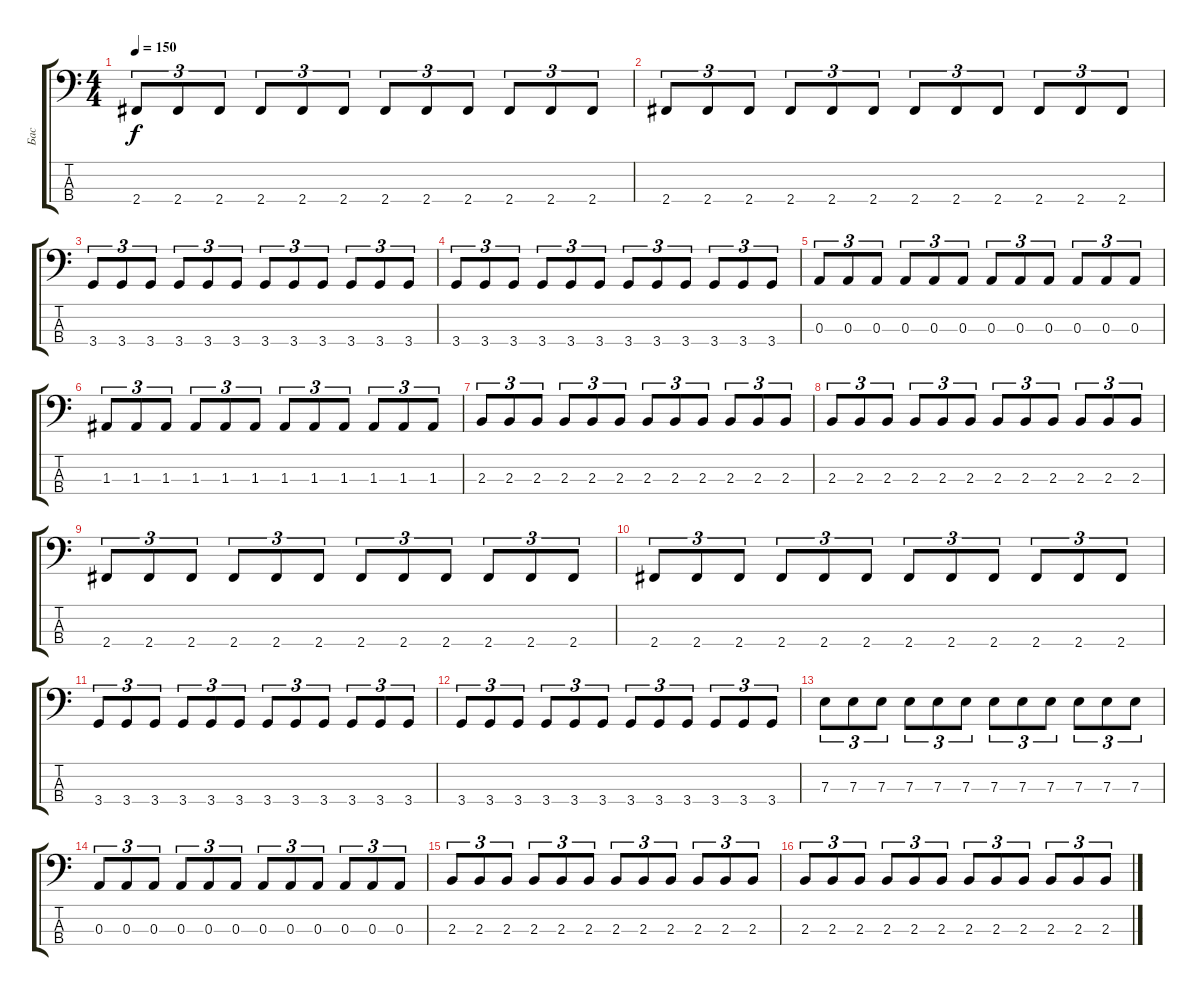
\track ("Бас" "Бас") {instrument electricbassfinger}
\staff {score tabs}
\tuning (G2 D2 A1 E1) {hide}
\ts (4 4)
\tempo 150
\clef f4
\ks c
2.4.8{tu (3 2) dy f} 2.4.8{tu (3 2)} 2.4.8{tu (3 2)} 2.4.8{tu (3 2)} 2.4.8{tu (3 2)} 2.4.8{tu (3 2)} 2.4.8{tu (3 2)} 2.4.8{tu (3 2)} 2.4.8{tu (3 2)} 2.4.8{tu (3 2)} 2.4.8{tu (3 2)} 2.4.8{tu (3 2)} |
2.4.8{tu (3 2)} 2.4.8{tu (3 2)} 2.4.8{tu (3 2)} 2.4.8{tu (3 2)} 2.4.8{tu (3 2)} 2.4.8{tu (3 2)} 2.4.8{tu (3 2)} 2.4.8{tu (3 2)} 2.4.8{tu (3 2)} 2.4.8{tu (3 2)} 2.4.8{tu (3 2)} 2.4.8{tu (3 2)} |
3.4.8{tu (3 2)} 3.4.8{tu (3 2)} 3.4.8{tu (3 2)} 3.4.8{tu (3 2)} 3.4.8{tu (3 2)} 3.4.8{tu (3 2)} 3.4.8{tu (3 2)} 3.4.8{tu (3 2)} 3.4.8{tu (3 2)} 3.4.8{tu (3 2)} 3.4.8{tu (3 2)} 3.4.8{tu (3 2)} |
3.4.8{tu (3 2)} 3.4.8{tu (3 2)} 3.4.8{tu (3 2)} 3.4.8{tu (3 2)} 3.4.8{tu (3 2)} 3.4.8{tu (3 2)} 3.4.8{tu (3 2)} 3.4.8{tu (3 2)} 3.4.8{tu (3 2)} 3.4.8{tu (3 2)} 3.4.8{tu (3 2)} 3.4.8{tu (3 2)} |
0.3.8{tu (3 2)} 0.3.8{tu (3 2)} 0.3.8{tu (3 2)} 0.3.8{tu (3 2)} 0.3.8{tu (3 2)} 0.3.8{tu (3 2)} 0.3.8{tu (3 2)} 0.3.8{tu (3 2)} 0.3.8{tu (3 2)} 0.3.8{tu (3 2)} 0.3.8{tu (3 2)} 0.3.8{tu (3 2)} |
1.3.8{tu (3 2)} 1.3.8{tu (3 2)} 1.3.8{tu (3 2)} 1.3.8{tu (3 2)} 1.3.8{tu (3 2)} 1.3.8{tu (3 2)} 1.3.8{tu (3 2)} 1.3.8{tu (3 2)} 1.3.8{tu (3 2)} 1.3.8{tu (3 2)} 1.3.8{tu (3 2)} 1.3.8{tu (3 2)} |
2.3.8{tu (3 2)} 2.3.8{tu (3 2)} 2.3.8{tu (3 2)} 2.3.8{tu (3 2)} 2.3.8{tu (3 2)} 2.3.8{tu (3 2)} 2.3.8{tu (3 2)} 2.3.8{tu (3 2)} 2.3.8{tu (3 2)} 2.3.8{tu (3 2)} 2.3.8{tu (3 2)} 2.3.8{tu (3 2)} |
2.3.8{tu (3 2)} 2.3.8{tu (3 2)} 2.3.8{tu (3 2)} 2.3.8{tu (3 2)} 2.3.8{tu (3 2)} 2.3.8{tu (3 2)} 2.3.8{tu (3 2)} 2.3.8{tu (3 2)} 2.3.8{tu (3 2)} 2.3.8{tu (3 2)} 2.3.8{tu (3 2)} 2.3.8{tu (3 2)} |
2.4.8{tu (3 2)} 2.4.8{tu (3 2)} 2.4.8{tu (3 2)} 2.4.8{tu (3 2)} 2.4.8{tu (3 2)} 2.4.8{tu (3 2)} 2.4.8{tu (3 2)} 2.4.8{tu (3 2)} 2.4.8{tu (3 2)} 2.4.8{tu (3 2)} 2.4.8{tu (3 2)} 2.4.8{tu (3 2)} |
2.4.8{tu (3 2)} 2.4.8{tu (3 2)} 2.4.8{tu (3 2)} 2.4.8{tu (3 2)} 2.4.8{tu (3 2)} 2.4.8{tu (3 2)} 2.4.8{tu (3 2)} 2.4.8{tu (3 2)} 2.4.8{tu (3 2)} 2.4.8{tu (3 2)} 2.4.8{tu (3 2)} 2.4.8{tu (3 2)} |
3.4.8{tu (3 2)} 3.4.8{tu (3 2)} 3.4.8{tu (3 2)} 3.4.8{tu (3 2)} 3.4.8{tu (3 2)} 3.4.8{tu (3 2)} 3.4.8{tu (3 2)} 3.4.8{tu (3 2)} 3.4.8{tu (3 2)} 3.4.8{tu (3 2)} 3.4.8{tu (3 2)} 3.4.8{tu (3 2)} |
3.4.8{tu (3 2)} 3.4.8{tu (3 2)} 3.4.8{tu (3 2)} 3.4.8{tu (3 2)} 3.4.8{tu (3 2)} 3.4.8{tu (3 2)} 3.4.8{tu (3 2)} 3.4.8{tu (3 2)} 3.4.8{tu (3 2)} 3.4.8{tu (3 2)} 3.4.8{tu (3 2)} 3.4.8{tu (3 2)} |
7.3.8{tu (3 2)} 7.3.8{tu (3 2)} 7.3.8{tu (3 2)} 7.3.8{tu (3 2)} 7.3.8{tu (3 2)} 7.3.8{tu (3 2)} 7.3.8{tu (3 2)} 7.3.8{tu (3 2)} 7.3.8{tu (3 2)} 7.3.8{tu (3 2)} 7.3.8{tu (3 2)} 7.3.8{tu (3 2)} |
0.3.8{tu (3 2)} 0.3.8{tu (3 2)} 0.3.8{tu (3 2)} 0.3.8{tu (3 2)} 0.3.8{tu (3 2)} 0.3.8{tu (3 2)} 0.3.8{tu (3 2)} 0.3.8{tu (3 2)} 0.3.8{tu (3 2)} 0.3.8{tu (3 2)} 0.3.8{tu (3 2)} 0.3.8{tu (3 2)} |
2.3.8{tu (3 2)} 2.3.8{tu (3 2)} 2.3.8{tu (3 2)} 2.3.8{tu (3 2)} 2.3.8{tu (3 2)} 2.3.8{tu (3 2)} 2.3.8{tu (3 2)} 2.3.8{tu (3 2)} 2.3.8{tu (3 2)} 2.3.8{tu (3 2)} 2.3.8{tu (3 2)} 2.3.8{tu (3 2)} |
2.3.8{tu (3 2)} 2.3.8{tu (3 2)} 2.3.8{tu (3 2)} 2.3.8{tu (3 2)} 2.3.8{tu (3 2)} 2.3.8{tu (3 2)} 2.3.8{tu (3 2)} 2.3.8{tu (3 2)} 2.3.8{tu (3 2)} 2.3.8{tu (3 2)} 2.3.8{tu (3 2)} 2.3.8{tu (3 2)}
